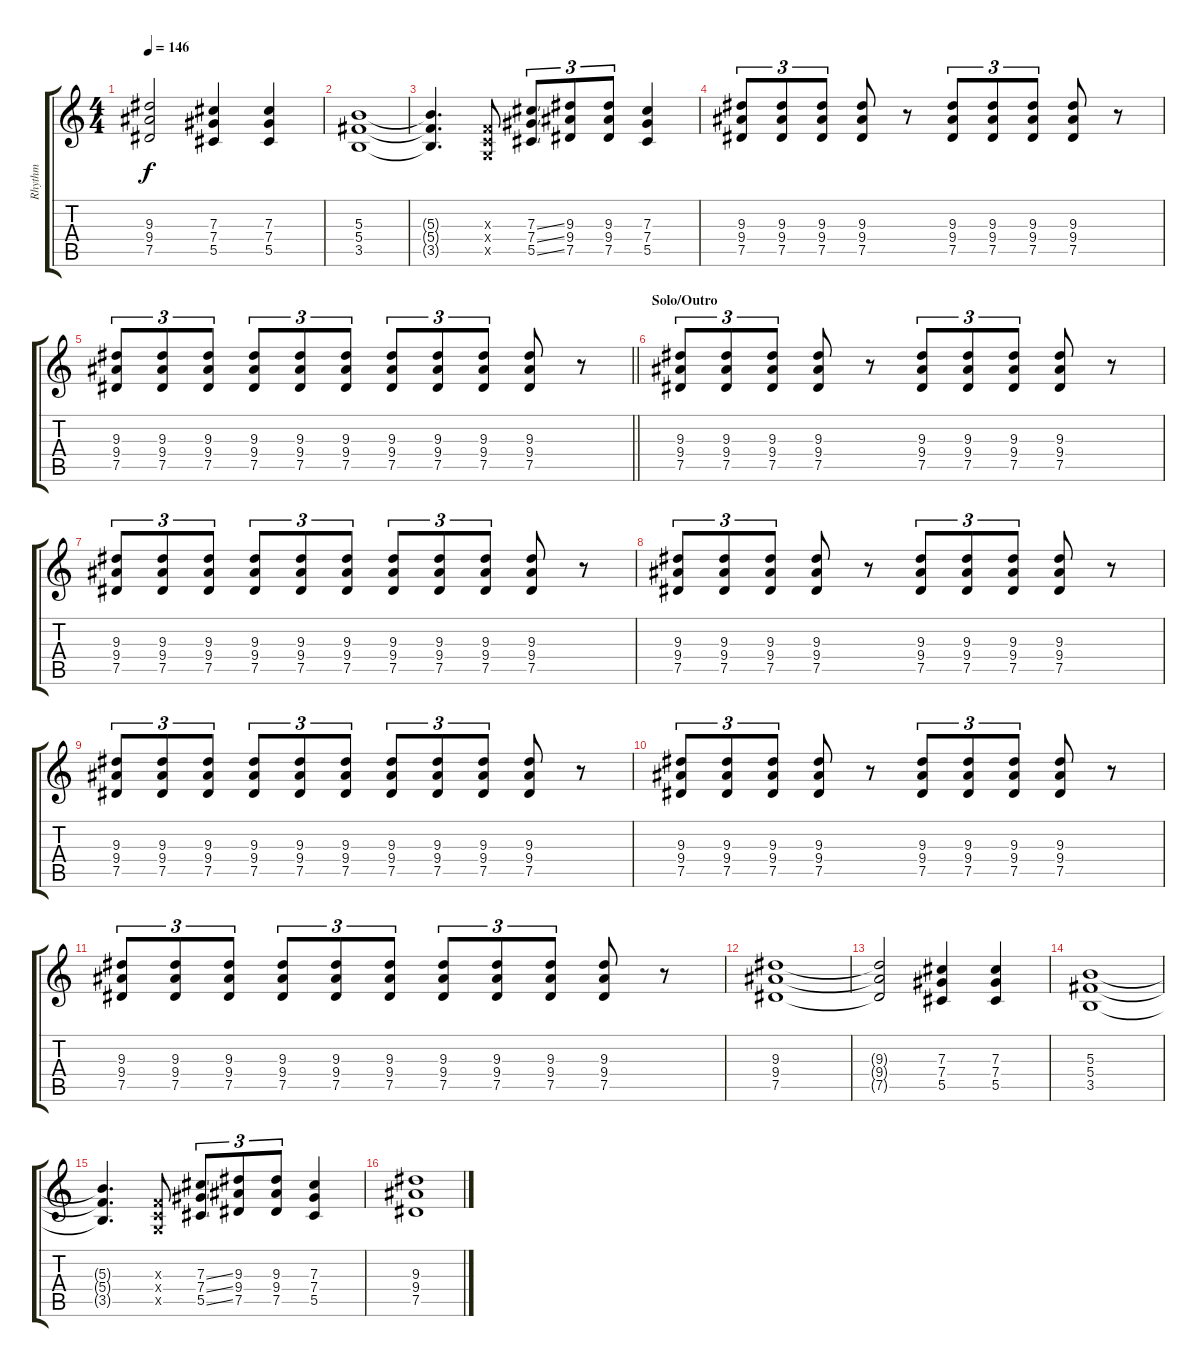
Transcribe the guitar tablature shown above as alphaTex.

\track ("Rhythm" "Rhythm") {instrument electricguitarmuted}
\staff {score tabs}
\tuning (Eb4 Bb3 Gb3 Db3 Ab2 Eb2) {hide}
\ts (4 4)
\tempo 146
\clef g2
\ks c
(9.3{t} 9.4{t} 7.5{t}).2{dy f} (7.3 7.4 5.5).4 (7.3 7.4 5.5).4 |
(5.3 5.4 3.5).1 |
(5.3{t} 5.4{t} 3.5{t}).4{d} (-1.3{x} -1.4{x} -1.5{x}).8 (7.3{ss} 7.4{ss} 5.5{ss}).8{tu (3 2)} (9.3 9.4 7.5).8{tu (3 2)} (9.3 9.4 7.5).8{tu (3 2)} (7.3 7.4 5.5).4 |
(9.3 9.4 7.5).8{tu (3 2)} (9.3 9.4 7.5).8{tu (3 2)} (9.3 9.4 7.5).8{tu (3 2)} (9.3 9.4 7.5).8 r.8 (9.3 9.4 7.5).8{tu (3 2)} (9.3 9.4 7.5).8{tu (3 2)} (9.3 9.4 7.5).8{tu (3 2)} (9.3 9.4 7.5).8 r.8 |
\barLineRight lightlight
(9.3 9.4 7.5).8{tu (3 2)} (9.3 9.4 7.5).8{tu (3 2)} (9.3 9.4 7.5).8{tu (3 2)} (9.3 9.4 7.5).8{tu (3 2)} (9.3 9.4 7.5).8{tu (3 2)} (9.3 9.4 7.5).8{tu (3 2)} (9.3 9.4 7.5).8{tu (3 2)} (9.3 9.4 7.5).8{tu (3 2)} (9.3 9.4 7.5).8{tu (3 2)} (9.3 9.4 7.5).8 r.8 |
\section ("" "Solo/Outro")
(9.3 9.4 7.5).8{tu (3 2)} (9.3 9.4 7.5).8{tu (3 2)} (9.3 9.4 7.5).8{tu (3 2)} (9.3 9.4 7.5).8 r.8 (9.3 9.4 7.5).8{tu (3 2)} (9.3 9.4 7.5).8{tu (3 2)} (9.3 9.4 7.5).8{tu (3 2)} (9.3 9.4 7.5).8 r.8 |
(9.3 9.4 7.5).8{tu (3 2)} (9.3 9.4 7.5).8{tu (3 2)} (9.3 9.4 7.5).8{tu (3 2)} (9.3 9.4 7.5).8{tu (3 2)} (9.3 9.4 7.5).8{tu (3 2)} (9.3 9.4 7.5).8{tu (3 2)} (9.3 9.4 7.5).8{tu (3 2)} (9.3 9.4 7.5).8{tu (3 2)} (9.3 9.4 7.5).8{tu (3 2)} (9.3 9.4 7.5).8 r.8 |
(9.3 9.4 7.5).8{tu (3 2)} (9.3 9.4 7.5).8{tu (3 2)} (9.3 9.4 7.5).8{tu (3 2)} (9.3 9.4 7.5).8 r.8 (9.3 9.4 7.5).8{tu (3 2)} (9.3 9.4 7.5).8{tu (3 2)} (9.3 9.4 7.5).8{tu (3 2)} (9.3 9.4 7.5).8 r.8 |
(9.3 9.4 7.5).8{tu (3 2)} (9.3 9.4 7.5).8{tu (3 2)} (9.3 9.4 7.5).8{tu (3 2)} (9.3 9.4 7.5).8{tu (3 2)} (9.3 9.4 7.5).8{tu (3 2)} (9.3 9.4 7.5).8{tu (3 2)} (9.3 9.4 7.5).8{tu (3 2)} (9.3 9.4 7.5).8{tu (3 2)} (9.3 9.4 7.5).8{tu (3 2)} (9.3 9.4 7.5).8 r.8 |
(9.3 9.4 7.5).8{tu (3 2)} (9.3 9.4 7.5).8{tu (3 2)} (9.3 9.4 7.5).8{tu (3 2)} (9.3 9.4 7.5).8 r.8 (9.3 9.4 7.5).8{tu (3 2)} (9.3 9.4 7.5).8{tu (3 2)} (9.3 9.4 7.5).8{tu (3 2)} (9.3 9.4 7.5).8 r.8 |
(9.3 9.4 7.5).8{tu (3 2)} (9.3 9.4 7.5).8{tu (3 2)} (9.3 9.4 7.5).8{tu (3 2)} (9.3 9.4 7.5).8{tu (3 2)} (9.3 9.4 7.5).8{tu (3 2)} (9.3 9.4 7.5).8{tu (3 2)} (9.3 9.4 7.5).8{tu (3 2)} (9.3 9.4 7.5).8{tu (3 2)} (9.3 9.4 7.5).8{tu (3 2)} (9.3 9.4 7.5).8 r.8 |
(9.3 9.4 7.5).1 |
(9.3{t} 9.4{t} 7.5{t}).2 (7.3 7.4 5.5).4 (7.3 7.4 5.5).4 |
(5.3 5.4 3.5).1 |
(5.3{t} 5.4{t} 3.5{t}).4{d} (-1.3{x} -1.4{x} -1.5{x}).8 (7.3{ss} 7.4{ss} 5.5{ss}).8{tu (3 2)} (9.3 9.4 7.5).8{tu (3 2)} (9.3 9.4 7.5).8{tu (3 2)} (7.3 7.4 5.5).4 |
(9.3 9.4 7.5).1
